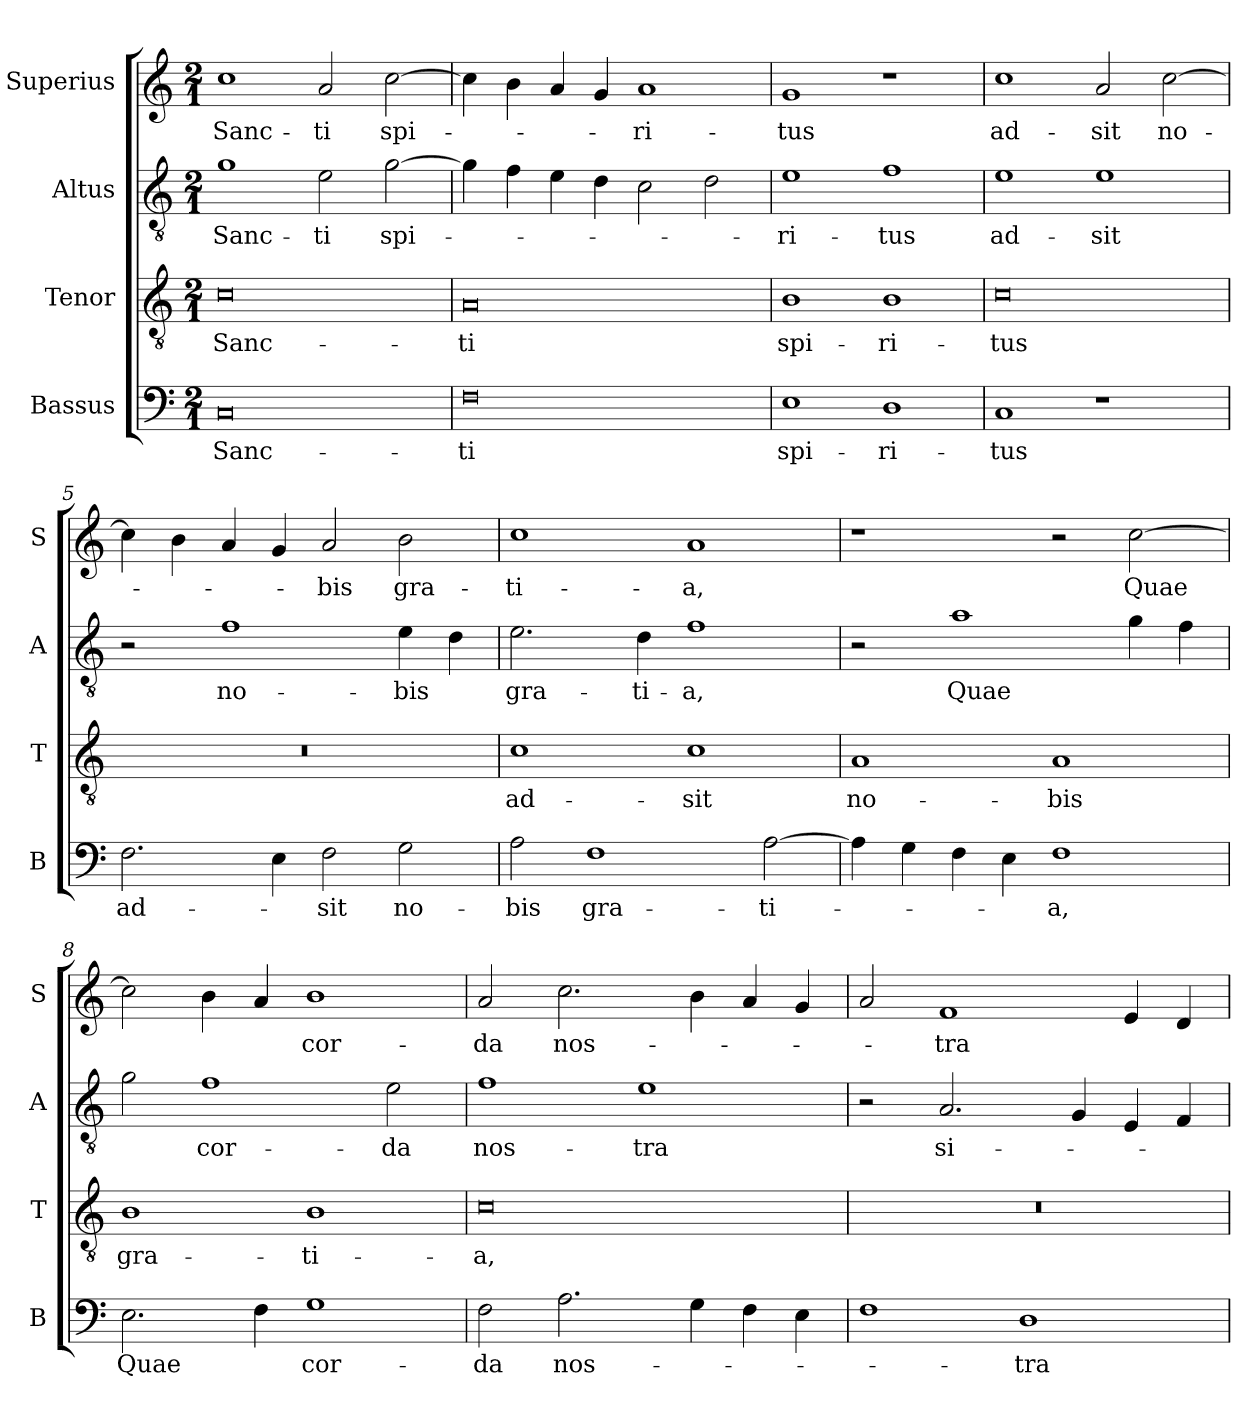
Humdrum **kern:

**kern	**text	**kern	**text	**kern	**text	**kern	**text
*part4	*part4	*part3	*part3	*part2	*part2	*part1	*part1
*staff4	*staff4	*staff3	*staff3	*staff2	*staff2	*staff1	*staff1
*I"Bassus	*	*I"Tenor	*	*I"Altus	*	*I"Superius	*
*I'B	*	*I'T	*	*I'A	*	*I'S	*
*clefF4	*	*clefGv2	*	*clefGv2	*	*clefG2	*
*k[]	*	*k[]	*	*k[]	*	*k[]	*
*M2/1	*	*M2/1	*	*M2/1	*	*M2/1	*
=1	=1	=1	=1	=1	=1	=1	=1
0C	Sanc-	0c	Sanc-	1g	Sanc-	1cc	Sanc-
.	.	.	.	2e	-ti	2a	-ti
.	.	.	.	[2g	spi-	[2cc	spi-
=2	=2	=2	=2	=2	=2	=2	=2
0F	-ti	0A	-ti	4g]	.	4cc]	.
.	.	.	.	4f	.	4b	.
.	.	.	.	4e	.	4a	.
.	.	.	.	4d	.	4g	.
.	.	.	.	2c	.	1a	-ri-
.	.	.	.	2d	.	.	.
=3	=3	=3	=3	=3	=3	=3	=3
1E	spi-	1B	spi-	1e	-ri-	1g	-tus
1D	-ri-	1B	-ri-	1f	-tus	1r	.
=4	=4	=4	=4	=4	=4	=4	=4
1C	-tus	0c	-tus	1e	ad-	1cc	ad-
1r	.	.	.	1e	-sit	2a	-sit
.	.	.	.	.	.	[2cc	no-
=5	=5	=5	=5	=5	=5	=5	=5
2.F	ad-	0r	.	2r	.	4cc]	.
.	.	.	.	.	.	4b	.
.	.	.	.	1f	no-	4a	.
4E	.	.	.	.	.	4g	.
2F	-sit	.	.	.	.	2a	-bis
2G	no-	.	.	4e	-bis	2b	gra-
.	.	.	.	4d	.	.	.
=6	=6	=6	=6	=6	=6	=6	=6
2A	-bis	1c	ad-	2.e	gra-	1cc	-ti-
1F	gra-	.	.	.	.	.	.
.	.	.	.	4d	-ti-	.	.
.	.	1c	-sit	1f	-a,	1a	-a,
[2A	-ti-	.	.	.	.	.	.
=7	=7	=7	=7	=7	=7	=7	=7
4A]	.	1A	no-	2r	.	1r	.
4G	.	.	.	.	.	.	.
4F	.	.	.	1a	Quae	.	.
4E	.	.	.	.	.	.	.
1F	-a,	1A	-bis	.	.	2r	.
.	.	.	.	4g	.	[2cc	Quae
.	.	.	.	4f	.	.	.
=8	=8	=8	=8	=8	=8	=8	=8
2.E	Quae	1B	gra-	2g	.	2cc]	.
.	.	.	.	1f	cor-	4b	.
4F	.	.	.	.	.	4a	.
1G	cor-	1B	-ti-	.	.	1b	cor-
.	.	.	.	2e	-da	.	.
=9	=9	=9	=9	=9	=9	=9	=9
2F	-da	0c	-a,	1f	nos-	2a	-da
2.A	nos-	.	.	.	.	2.cc	nos-
.	.	.	.	1e	-tra	.	.
4G	.	.	.	.	.	4b	.
4F	.	.	.	.	.	4a	.
4E	.	.	.	.	.	4g	.
=10	=10	=10	=10	=10	=10	=10	=10
1F	.	0r	.	2r	.	2a	.
.	.	.	.	2.A	si-	1f	-tra
1D	-tra	.	.	.	.	.	.
.	.	.	.	4G	.	.	.
.	.	.	.	4E	.	4e	.
.	.	.	.	4F	.	4d	.
=	=	=	=	=	=	=	=
*-	*-	*-	*-	*-	*-	*-	*-
